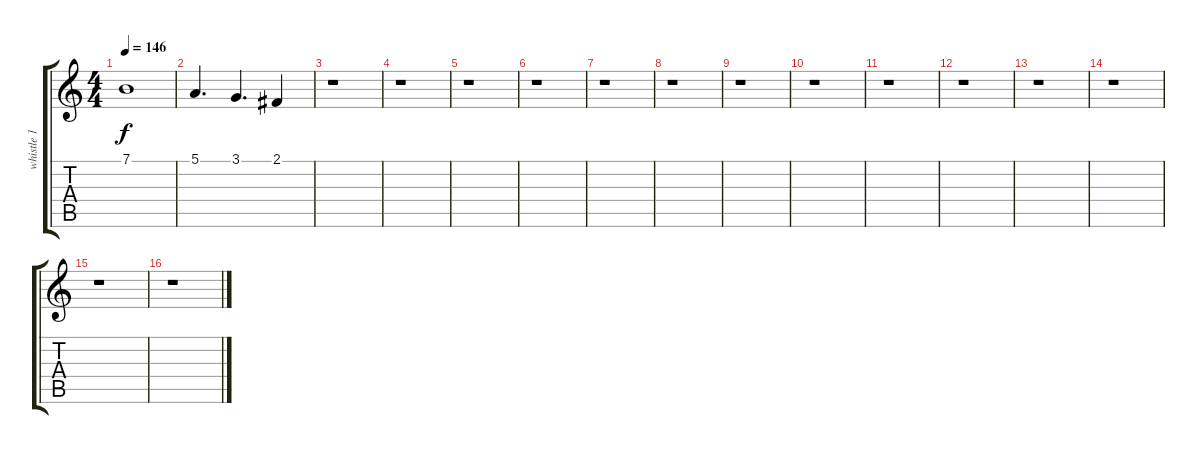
\track ("whistle 1" "whistle 1") {instrument whistle}
\staff {score tabs}
\tuning (E4 B3 G3 D3 A2 E2) {hide}
\ts (4 4)
\tempo 146
\clef g2
\ks c
7.1.1{dy f} |
5.1.4{d} 3.1.4{d} 2.1.4 |
r.1 |
r.1 |
r.1 |
r.1 |
r.1 |
r.1 |
r.1 |
r.1 |
r.1 |
r.1 |
r.1 |
r.1 |
r.1 |
r.1
